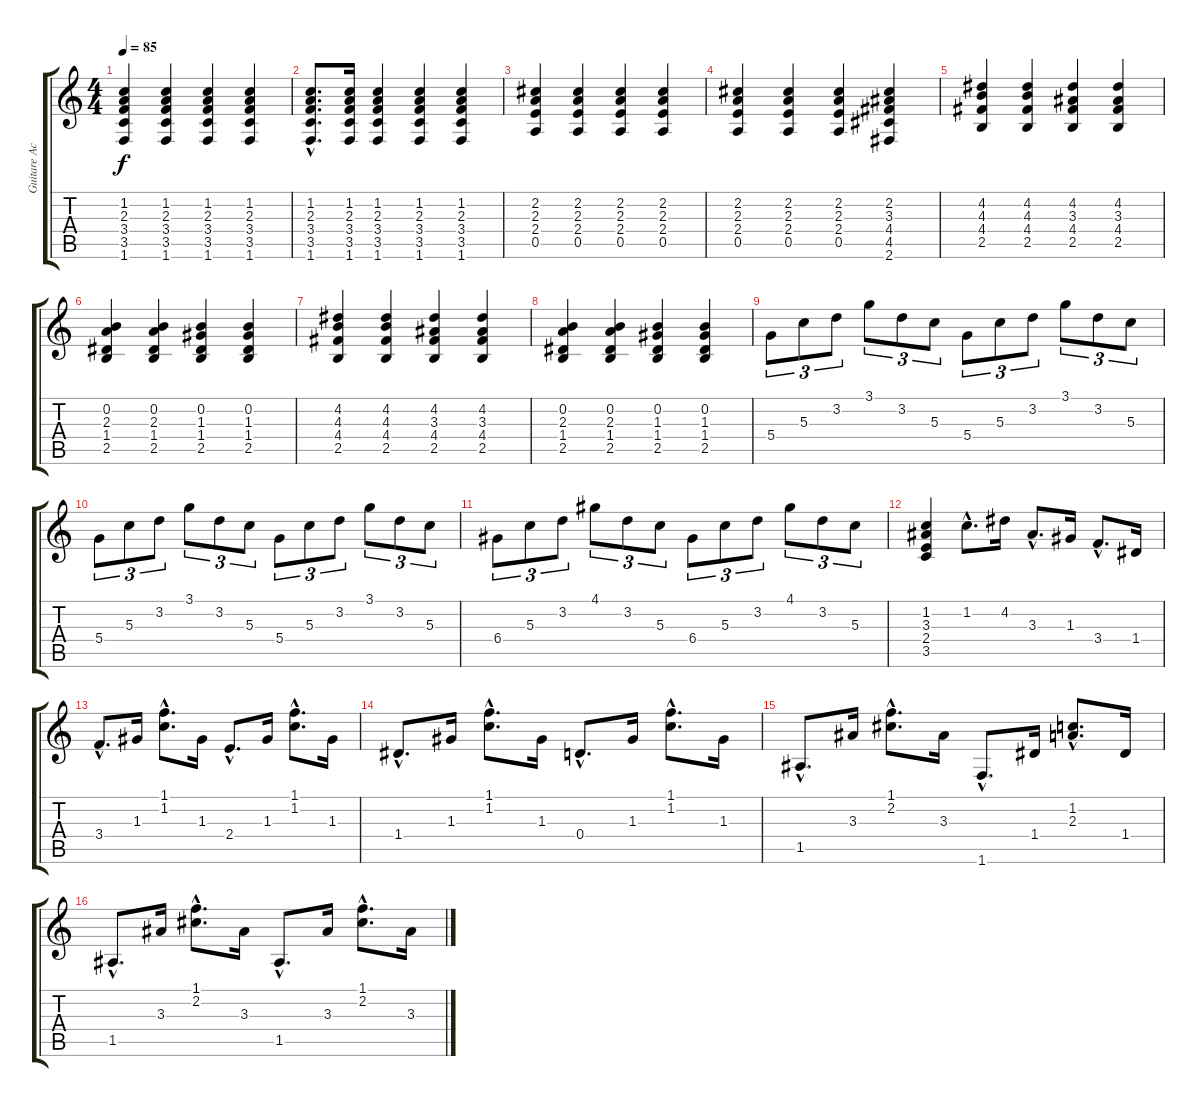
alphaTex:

\track ("Guitare Acoustique " "Guitare Ac") {instrument acousticguitarnylon}
\staff {score tabs}
\tuning (E4 B3 G3 D3 A2 E2) {hide}
\ts (4 4)
\tempo 85
\clef g2
\ks c
(1.2 2.3 3.4 3.5 1.6).4{dy f} (1.2 2.3 3.4 3.5 1.6).4 (1.2 2.3 3.4 3.5 1.6).4 (1.2 2.3 3.4 3.5 1.6).4 |
(1.2{hac} 2.3{hac} 3.4{hac} 3.5{hac} 1.6{hac}).8{d} (1.2 2.3 3.4 3.5 1.6).16 (1.2 2.3 3.4 3.5 1.6).4 (1.2 2.3 3.4 3.5 1.6).4 (1.2 2.3 3.4 3.5 1.6).4 |
(2.2 2.3 2.4 0.5).4 (2.2 2.3 2.4 0.5).4 (2.2 2.3 2.4 0.5).4 (2.2 2.3 2.4 0.5).4 |
(2.2 2.3 2.4 0.5).4 (2.2 2.3 2.4 0.5).4 (2.2 2.3 2.4 0.5).4 (2.2 3.3 4.4 4.5 2.6).4 |
(4.2 4.3 4.4 2.5).4 (4.2 4.3 4.4 2.5).4 (4.2 3.3 4.4 2.5).4 (4.2 3.3 4.4 2.5).4 |
(0.2 2.3 1.4 2.5).4 (0.2 2.3 1.4 2.5).4 (0.2 1.3 1.4 2.5).4 (0.2 1.3 1.4 2.5).4 |
(4.2 4.3 4.4 2.5).4 (4.2 4.3 4.4 2.5).4 (4.2 3.3 4.4 2.5).4 (4.2 3.3 4.4 2.5).4 |
(0.2 2.3 1.4 2.5).4 (0.2 2.3 1.4 2.5).4 (0.2 1.3 1.4 2.5).4 (0.2 1.3 1.4 2.5).4 |
5.4.8{tu (3 2)} 5.3.8{tu (3 2)} 3.2.8{tu (3 2)} 3.1.8{tu (3 2)} 3.2.8{tu (3 2)} 5.3.8{tu (3 2)} 5.4.8{tu (3 2)} 5.3.8{tu (3 2)} 3.2.8{tu (3 2)} 3.1.8{tu (3 2)} 3.2.8{tu (3 2)} 5.3.8{tu (3 2)} |
5.4.8{tu (3 2)} 5.3.8{tu (3 2)} 3.2.8{tu (3 2)} 3.1.8{tu (3 2)} 3.2.8{tu (3 2)} 5.3.8{tu (3 2)} 5.4.8{tu (3 2)} 5.3.8{tu (3 2)} 3.2.8{tu (3 2)} 3.1.8{tu (3 2)} 3.2.8{tu (3 2)} 5.3.8{tu (3 2)} |
6.4.8{tu (3 2)} 5.3.8{tu (3 2)} 3.2.8{tu (3 2)} 4.1.8{tu (3 2)} 3.2.8{tu (3 2)} 5.3.8{tu (3 2)} 6.4.8{tu (3 2)} 5.3.8{tu (3 2)} 3.2.8{tu (3 2)} 4.1.8{tu (3 2)} 3.2.8{tu (3 2)} 5.3.8{tu (3 2)} |
(1.2 3.3 2.4 3.5).4 1.2{hac}.8{d} 4.2.16 3.3{hac}.8{d} 1.3.16 3.4{hac}.8{d} 1.4.16 |
3.4{hac}.8{d} 1.3.16 (1.1{hac} 1.2{hac}).8{d} 1.3.16 2.4{hac}.8{d} 1.3.16 (1.1{hac} 1.2{hac}).8{d} 1.3.16 |
1.4{hac}.8{d} 1.3.16 (1.1{hac} 1.2{hac}).8{d} 1.3.16 0.4{hac}.8{d} 1.3.16 (1.1{hac} 1.2{hac}).8{d} 1.3.16 |
1.5{hac}.8{d} 3.3.16 (1.1{hac} 2.2{hac}).8{d} 3.3.16 1.6{hac}.8{d} 1.4.16 (1.2{hac} 2.3{hac}).8{d} 1.4.16 |
1.5{hac}.8{d} 3.3.16 (1.1{hac} 2.2{hac}).8{d} 3.3.16 1.5{hac}.8{d} 3.3.16 (1.1{hac} 2.2{hac}).8{d} 3.3.16
